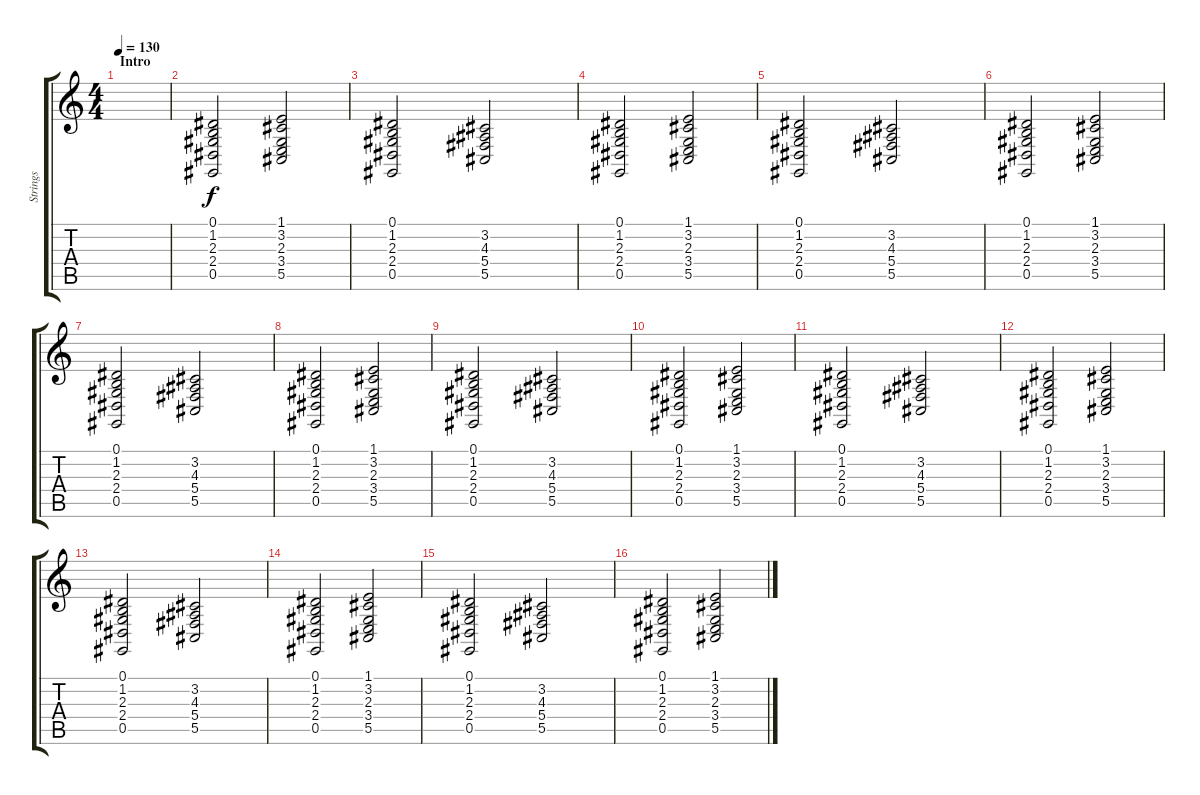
\track ("Strings" "Strings") {instrument stringensemble1}
\staff {score tabs}
\tuning (Eb4 Bb3 Gb3 Db3 Ab2 Eb2) {hide}
\ts (4 4)
\section ("" "Intro")
\tempo 130
\clef g2
\ks c
|
(0.1 1.2 2.3 2.4 0.5).2{volume 13} (1.1 3.2 2.3 3.4 5.5).2 |
(0.1 1.2 2.3 2.4 0.5).2 (3.2 4.3 5.4 5.5).2 |
(0.1 1.2 2.3 2.4 0.5).2 (1.1 3.2 2.3 3.4 5.5).2 |
(0.1 1.2 2.3 2.4 0.5).2 (3.2 4.3 5.4 5.5).2 |
(0.1 1.2 2.3 2.4 0.5).2 (1.1 3.2 2.3 3.4 5.5).2 |
(0.1 1.2 2.3 2.4 0.5).2 (3.2 4.3 5.4 5.5).2 |
(0.1 1.2 2.3 2.4 0.5).2 (1.1 3.2 2.3 3.4 5.5).2 |
(0.1 1.2 2.3 2.4 0.5).2 (3.2 4.3 5.4 5.5).2 |
(0.1 1.2 2.3 2.4 0.5).2 (1.1 3.2 2.3 3.4 5.5).2 |
(0.1 1.2 2.3 2.4 0.5).2 (3.2 4.3 5.4 5.5).2 |
(0.1 1.2 2.3 2.4 0.5).2 (1.1 3.2 2.3 3.4 5.5).2 |
(0.1 1.2 2.3 2.4 0.5).2 (3.2 4.3 5.4 5.5).2 |
(0.1 1.2 2.3 2.4 0.5).2 (1.1 3.2 2.3 3.4 5.5).2 |
(0.1 1.2 2.3 2.4 0.5).2 (3.2 4.3 5.4 5.5).2 |
(0.1 1.2 2.3 2.4 0.5).2 (1.1 3.2 2.3 3.4 5.5).2
